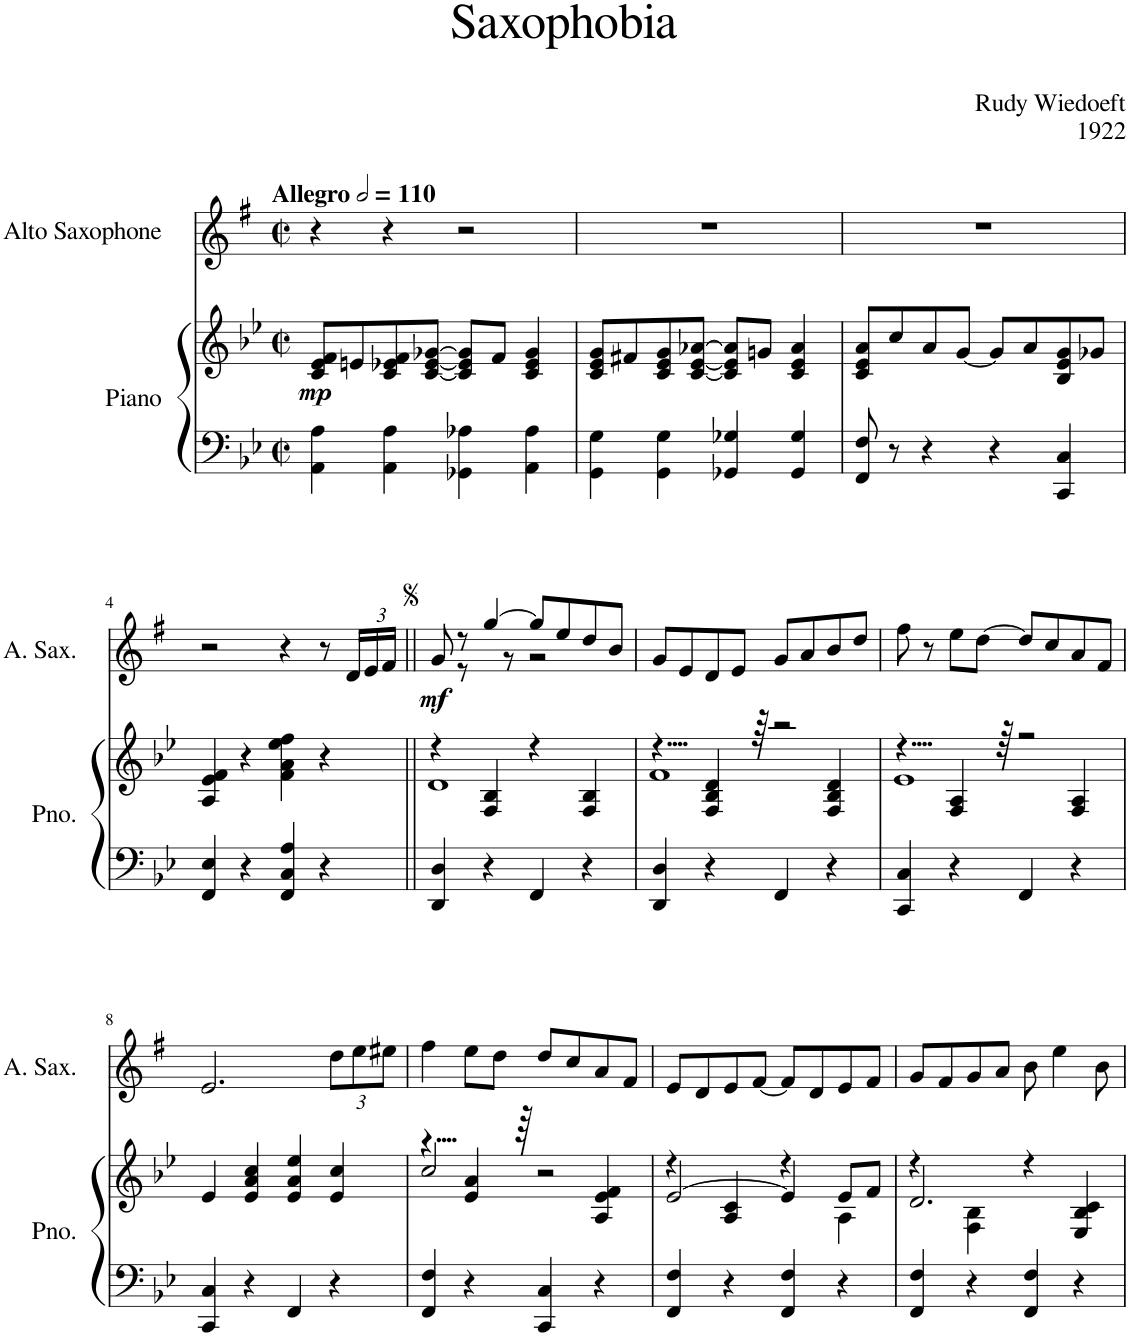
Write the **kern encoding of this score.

**kern	**kern	**dynam	**kern	**dynam
*part2	*part2	*part2	*part1	*part1
*staff3	*staff2	*staff2/3	*staff1	*staff1
*I"Piano	*	*	*I"Alto Saxophone	*
*I'Pno.	*	*	*I'A. Sax.	*
*clefF4	*clefG2	*	*clefG2	*
*	*	*	*Trd5c9	*
*k[b-e-]	*k[b-e-]	*	*k[f#]	*
*M4/4	*M4/4	*	*M4/4	*
*met(c|)	*met(c|)	*	*met(c|)	*
*MM220	*MM220	*	*MM220	*
=1	=1	=1	=1	=1
!	!	!	!LO:TX:a:B:t=Allegro	!
!	!	!LO:DY:b	!	!
4AA\ 4A\	8c/ 8e-/ 8f/L	mp	4r	.
.	8en/	.	.	.
4AA\ 4A\	8c/ 8e-X/ 8f/	.	4r	.
.	[8c/ [8e-/ [8g-X/J	.	.	.
4GG-X\ 4A-X\	8c/] 8e-/] 8g-/]L	.	2r	.
.	8f/J	.	.	.
4AA\ 4A-\	4c/ 4e-/ 4g-/	.	.	.
=2	=2	=2	=2	=2
4GG\ 4G\	8c/ 8e-/ 8g/L	.	1r	.
.	8f#X/	.	.	.
4GG\ 4G\	8c/ 8e-/ 8g/	.	.	.
.	[8c/ [8e-/ [8a-X/J	.	.	.
4GG-X/ 4G-X/	8c/] 8e-/] 8a-/]L	.	.	.
.	8gn/J	.	.	.
4GG-/ 4G-/	4c/ 4e-/ 4a-/	.	.	.
=3	=3	=3	=3	=3
8FF/ 8F/	8c/ 8e-/ 8a/L	.	1r	.
8r	8cc/	.	.	.
4r	8a/	.	.	.
.	[8g/J	.	.	.
4r	8g/L]	.	.	.
.	8a/	.	.	.
4CC/ 4C/	8B-/ 8e-/ 8g/	.	.	.
.	8g-X/J	.	.	.
!!LO:LB:g=z
=4	=4	=4	=4	=4
4FF/ 4E-/	4A/ 4e-/ 4f/	.	2r	.
4r	4r	.	.	.
4FF/ 4C/ 4A/	4f\ 4a\ 4ee-\ 4ff\	.	4r	.
4r	4r	.	8r	.
*	*	*	*Xbrackettup	*
.	.	.	24d/LL	.
.	.	.	24e/	.
.	.	.	24f#/JJ	.
=5||	=5||	=5||	=5||	=5||
*	*^	*	*^	*
!	!	!	!	!	!	!LO:DY:b
4DD/ 4D/	4r	1d	.	8g/	8ryy	mf
.	.	.	.	8r	8r	.
4r	4F/ 4B-/	.	.	[4gg/	8ryy	.
.	.	.	.	.	8r	.
4FF/	4r	.	.	8gg/L]	2r	.
.	.	.	.	8ee/	.	.
4r	4F/ 4B-/	.	.	8dd/	.	.
.	.	.	.	8b/J	.	.
*	*	*	*	*v	*v	*
=6	=6	=6	=6	=6	=6
4DD/ 4D/	64%31r	1f	.	8g/L	.
.	.	.	.	8e/	.
4r	.	.	.	8d/	.
.	.	.	.	8e/J	.
.	4F/ 4B-/ 4d/	.	.	.	.
4FF/	.	.	.	8g/L	.
.	.	.	.	8a/	.
.	64r	.	.	.	.
4r	2r	.	.	8b/	.
.	.	.	.	8dd/J	.
2ryy	.	2ryy	.	2ryy	.
.	4F/ 4B-/ 4d/	.	.	.	.
=7	=7	=7	=7	=7	=7
4CC/ 4C/	64%31r	1e-	.	8ff#\	.
.	.	.	.	8r	.
4r	.	.	.	8ee\L	.
.	.	.	.	[8dd\J	.
.	4F/ 4A/	.	.	.	.
4FF/	.	.	.	8dd/L]	.
.	.	.	.	8cc/	.
.	64r	.	.	.	.
4r	2r	.	.	8a/	.
.	.	.	.	8f#/J	.
2ryy	.	2ryy	.	2ryy	.
.	4F/ 4A/	.	.	.	.
!!LO:LB:g=z
=8	=8	=8	=8	=8	=8
4CC/ 4C/	4ryy	4e-/	.	2.e/	.
4r	4e-/ 4a/ 4cc/	2.ryy	.	.	.
4FF/	4e-/ 4a/ 4ee-/	.	.	.	.
4r	4e-/ 4cc/	.	.	12dd\L	.
.	.	.	.	12ee\	.
.	.	.	.	12ee#X\J	.
=9	=9	=9	=9	=9	=9
4FF/ 4F/	64%31r	2cc/	.	4ff#\	.
4r	.	.	.	8ee\L	.
.	.	.	.	8dd\J	.
.	4e-/ 4a/	.	.	.	.
4CC/ 4C/	.	1ryy	.	8dd/L	.
.	.	.	.	8cc/	.
.	64r	.	.	.	.
4r	2r	.	.	8a/	.
.	.	.	.	8f#/J	.
2ryy	.	.	.	2ryy	.
.	4A/ 4e-/ 4f/	.	.	.	.
=10	=10	=10	=10	=10	=10
4FF/ 4F/	4r	[2e-/	.	8e/L	.
.	.	.	.	8d/	.
4r	4A/ 4c/	.	.	8e/	.
.	.	.	.	[8f#/J	.
4FF/ 4F/	4r	4e-/]	.	8f#/L]	.
.	.	.	.	8d/	.
4r	4A\	8e-/L	.	8e/	.
.	.	8f/J	.	8f#/J	.
=11	=11	=11	=11	=11	=11
4FF/ 4F/	4r	2.d/	.	8g/L	.
.	.	.	.	8f#/	.
4r	4F\ 4B-\	.	.	8g/	.
.	.	.	.	8a/J	.
4FF/ 4F/	4r	.	.	8b\	.
.	.	.	.	4ee\	.
4r	4E-/ 4B-/ 4c/	4ryy	.	.	.
.	.	.	.	8b\	.
*	*v	*v	*	*	*
=	=	=	=	=
*-	*-	*-	*-	*-
